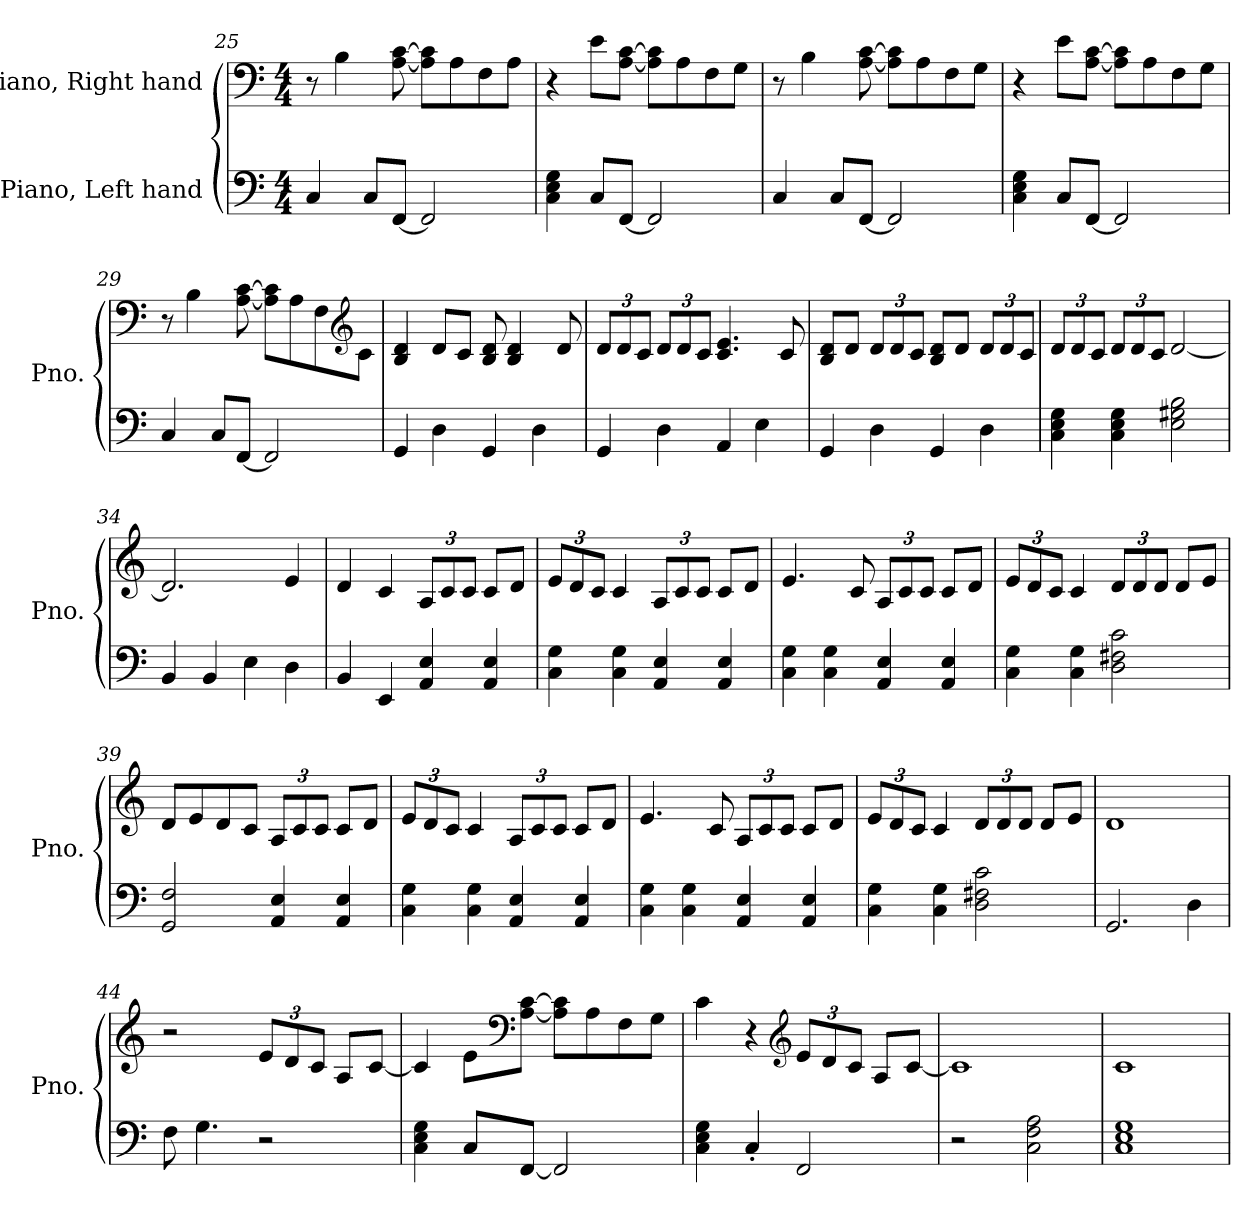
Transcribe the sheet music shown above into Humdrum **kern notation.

**kern	**kern
*part2	*part1
*staff2	*staff1
*I"Piano, Left hand	*I"Piano, Right hand
*I'Pno.	*I'Pno.
*clefF4	*clefF4
*k[]	*k[]
*M4/4	*M4/4
=25	=25
4C/	8r
.	4B\
8C/L	.
[8FF/J	[8A\ [8c\
2FF/]	8A\] 8c\]L
.	8A\
.	8F\
.	8A\J
=26	=26
4C\ 4E\ 4G\	4r
8C/L	8e\L
[8FF/J	[8A\ [8c\J
2FF/]	8A\] 8c\]L
.	8A\
.	8F\
.	8G\J
=27	=27
4C/	8r
.	4B\
8C/L	.
[8FF/J	[8A\ [8c\
2FF/]	8A\] 8c\]L
.	8A\
.	8F\
.	8G\J
!!LO:PB:g=z
=28	=28
4C\ 4E\ 4G\	4r
8C/L	8e\L
[8FF/J	[8A\ [8c\J
2FF/]	8A\] 8c\]L
.	8A\
.	8F\
.	8G\J
=29	=29
4C/	8r
.	4B\
8C/L	.
[8FF/J	[8A\ [8c\
2FF/]	8A\] 8c\]L
.	8A\
.	8F\
*	*clefG2
.	8c\J
=30	=30
4GG/	4B/ 4d/
4D\	8d/L
.	8c/J
4GG/	8B/ 8d/
.	4B/ 4d/
4D\	.
.	8d/
=31	=31
*	*Xbrackettup
4GG/	12d/L
.	12d/
.	12c/J
4D\	12d/L
.	12d/
.	12c/J
4AA/	4.c/ 4.e/
4E\	.
.	8c/
!!LO:LB:g=z
=32	=32
4GG/	8B/ 8d/L
.	8d/J
4D\	12d/L
.	12d/
.	12c/J
4GG/	8B/ 8d/L
.	8d/J
4D\	12d/L
.	12d/
.	12c/J
=33	=33
4C\ 4E\ 4G\	12d/L
.	12d/
.	12c/J
4C\ 4E\ 4G\	12d/L
.	12d/
.	12c/J
2E\ 2G#X\ 2B\	[2d/
=34	=34
4BB/	2.d/]
4BB/	.
4E\	.
4D\	4e/
=35	=35
4BB/	4d/
4EE/	4c/
4AA/ 4E/	12A/L
.	12c/
.	12c/J
4AA/ 4E/	8c/L
.	8d/J
=36	=36
4C\ 4G\	12e/L
.	12d/
.	12c/J
4C\ 4G\	4c/
4AA/ 4E/	12A/L
.	12c/
.	12c/J
4AA/ 4E/	8c/L
.	8d/J
!!LO:LB:g=z
=37	=37
4C\ 4G\	4.e/
4C\ 4G\	.
.	8c/
4AA/ 4E/	12A/L
.	12c/
.	12c/J
4AA/ 4E/	8c/L
.	8d/J
=38	=38
4C\ 4G\	12e/L
.	12d/
.	12c/J
4C\ 4G\	4c/
2D\ 2F#X\ 2c\	12d/L
.	12d/
.	12d/J
.	8d/L
.	8e/J
=39	=39
2GG/ 2F/	8d/L
.	8e/
.	8d/
.	8c/J
4AA/ 4E/	12A/L
.	12c/
.	12c/J
4AA/ 4E/	8c/L
.	8d/J
=40	=40
4C\ 4G\	12e/L
.	12d/
.	12c/J
4C\ 4G\	4c/
4AA/ 4E/	12A/L
.	12c/
.	12c/J
4AA/ 4E/	8c/L
.	8d/J
!!LO:LB:g=z
=41	=41
4C\ 4G\	4.e/
4C\ 4G\	.
.	8c/
4AA/ 4E/	12A/L
.	12c/
.	12c/J
4AA/ 4E/	8c/L
.	8d/J
=42	=42
4C\ 4G\	12e/L
.	12d/
.	12c/J
4C\ 4G\	4c/
2D\ 2F#X\ 2c\	12d/L
.	12d/
.	12d/J
.	8d/L
.	8e/J
=43	=43
2.GG/	1d
4D\	.
=44	=44
8F\	2r
4.G\	.
2r	12e/L
.	12d/
.	12c/J
.	8A/L
.	[8c/J
=45	=45
4C\ 4E\ 4G\	4c/]
8C/L	8e\L
*	*clefF4
[8FF/J	[8A\ [8c\J
2FF/]	8A\] 8c\]L
.	8A\
.	8F\
.	8G\J
!!LO:LB:g=z
=46	=46
4C\ 4E\ 4G\	4c\
4C'/	4r
*	*clefG2
2FF/	12e/L
.	12d/
.	12c/J
.	8A/L
.	[8c/J
=47	=47
2r	1c]
2C\ 2F\ 2A\	.
=48	=48
1C 1E 1G	1c
=	=
*-	*-
